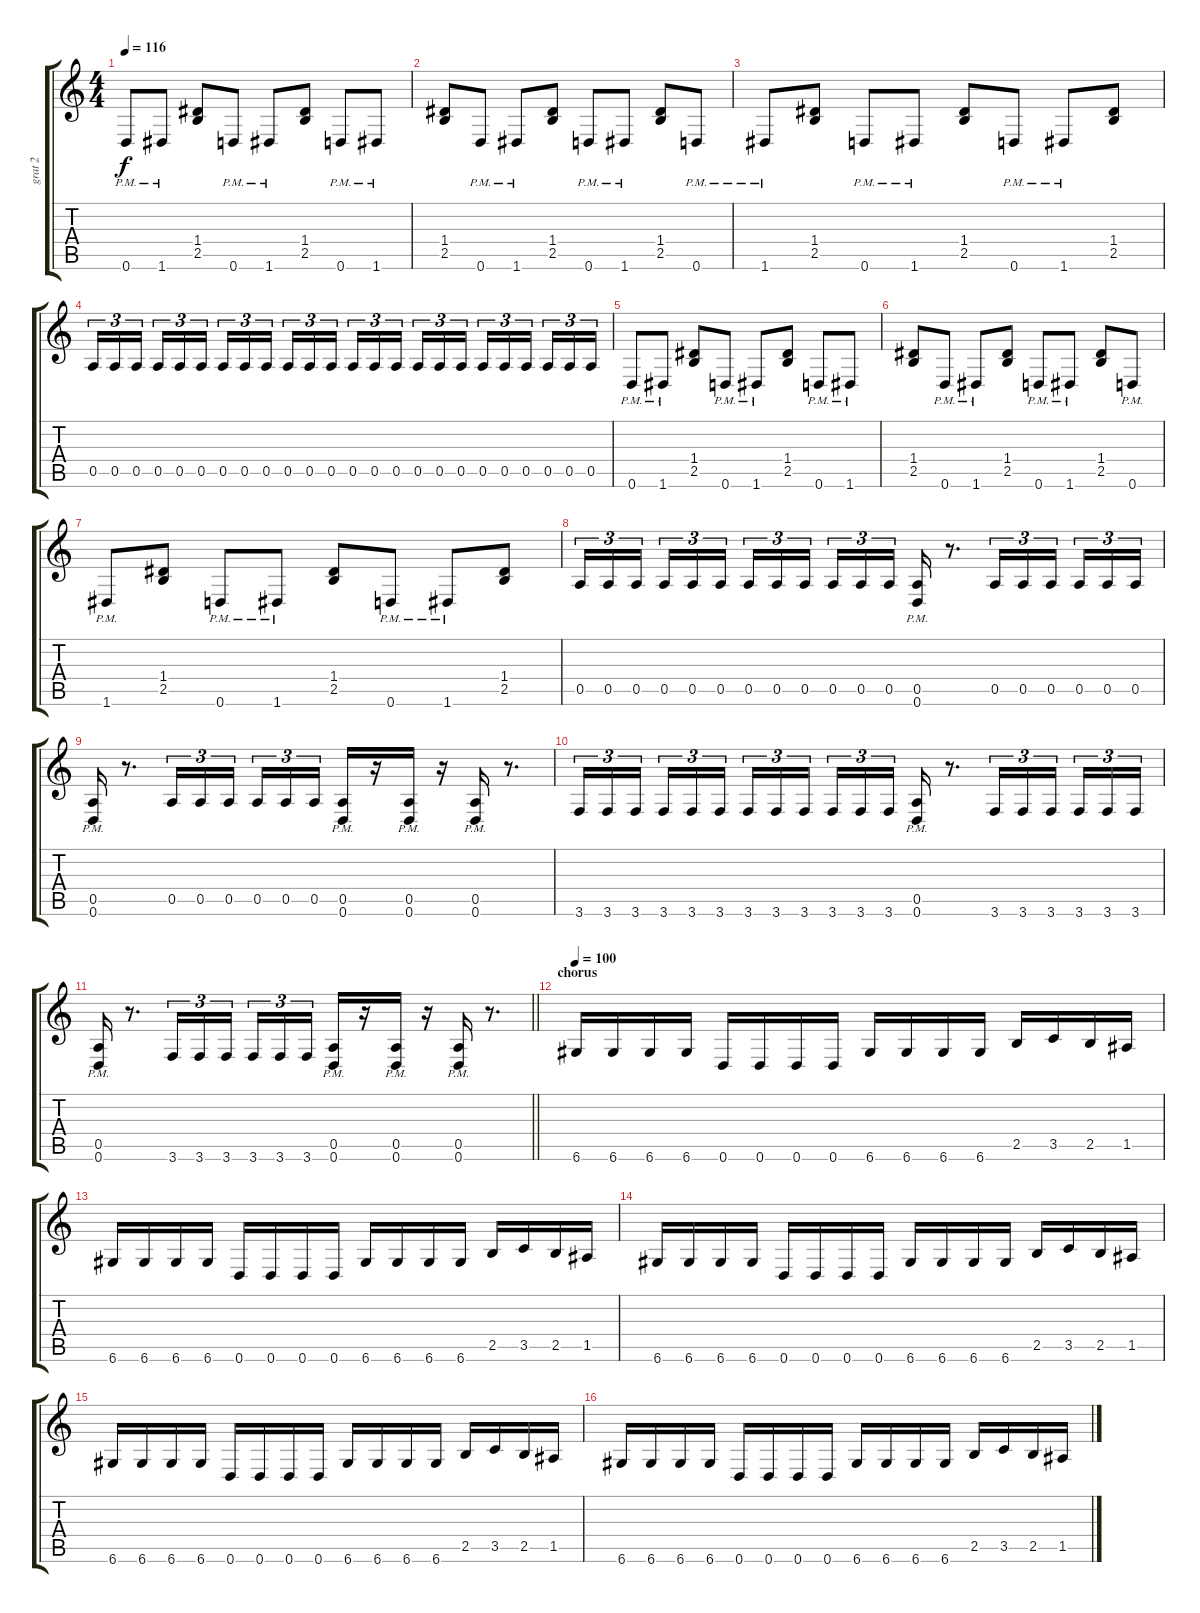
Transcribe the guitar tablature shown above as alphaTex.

\track ("grat 2" "grat 2") {instrument distortionguitar}
\staff {score tabs}
\tuning (E4 B3 G3 D3 A2 D2) {hide}
\ts (4 4)
\tempo 116
\clef g2
\ks c
0.6{pm}.8{dy f} 1.6{pm}.8 (1.4 2.5).8 0.6{pm}.8 1.6{pm}.8 (1.4 2.5).8 0.6{pm}.8 1.6{pm}.8 |
(1.4 2.5).8 0.6{pm}.8 1.6{pm}.8 (1.4 2.5).8 0.6{pm}.8 1.6{pm}.8 (1.4 2.5).8 0.6{pm}.8 |
1.6{pm}.8 (1.4 2.5).8 0.6{pm}.8 1.6{pm}.8 (1.4 2.5).8 0.6{pm}.8 1.6{pm}.8 (1.4 2.5).8 |
0.5.16{tu (3 2)} 0.5.16{tu (3 2)} 0.5.16{tu (3 2) beam splitsecondary} 0.5.16{tu (3 2)} 0.5.16{tu (3 2)} 0.5.16{tu (3 2)} 0.5.16{tu (3 2)} 0.5.16{tu (3 2)} 0.5.16{tu (3 2) beam splitsecondary} 0.5.16{tu (3 2)} 0.5.16{tu (3 2)} 0.5.16{tu (3 2)} 0.5.16{tu (3 2)} 0.5.16{tu (3 2)} 0.5.16{tu (3 2) beam splitsecondary} 0.5.16{tu (3 2)} 0.5.16{tu (3 2)} 0.5.16{tu (3 2)} 0.5.16{tu (3 2)} 0.5.16{tu (3 2)} 0.5.16{tu (3 2) beam splitsecondary} 0.5.16{tu (3 2)} 0.5.16{tu (3 2)} 0.5.16{tu (3 2)} |
0.6{pm}.8 1.6{pm}.8 (1.4 2.5).8 0.6{pm}.8 1.6{pm}.8 (1.4 2.5).8 0.6{pm}.8 1.6{pm}.8 |
(1.4 2.5).8 0.6{pm}.8 1.6{pm}.8 (1.4 2.5).8 0.6{pm}.8 1.6{pm}.8 (1.4 2.5).8 0.6{pm}.8 |
1.6{pm}.8 (1.4 2.5).8 0.6{pm}.8 1.6{pm}.8 (1.4 2.5).8 0.6{pm}.8 1.6{pm}.8 (1.4 2.5).8 |
0.5.16{tu (3 2)} 0.5.16{tu (3 2)} 0.5.16{tu (3 2) beam splitsecondary} 0.5.16{tu (3 2)} 0.5.16{tu (3 2)} 0.5.16{tu (3 2)} 0.5.16{tu (3 2)} 0.5.16{tu (3 2)} 0.5.16{tu (3 2) beam splitsecondary} 0.5.16{tu (3 2)} 0.5.16{tu (3 2)} 0.5.16{tu (3 2)} (0.5{pm} 0.6{pm}).16 r.8{d} 0.5.16{tu (3 2)} 0.5.16{tu (3 2)} 0.5.16{tu (3 2) beam splitsecondary} 0.5.16{tu (3 2)} 0.5.16{tu (3 2)} 0.5.16{tu (3 2)} |
(0.5{pm} 0.6{pm}).16 r.8{d} 0.5.16{tu (3 2)} 0.5.16{tu (3 2)} 0.5.16{tu (3 2) beam splitsecondary} 0.5.16{tu (3 2)} 0.5.16{tu (3 2)} 0.5.16{tu (3 2)} (0.5{pm} 0.6{pm}).16 r.16 (0.5{pm} 0.6{pm}).16 r.16 (0.5{pm} 0.6{pm}).16 r.8{d} |
3.6.16{tu (3 2)} 3.6.16{tu (3 2)} 3.6.16{tu (3 2) beam splitsecondary} 3.6.16{tu (3 2)} 3.6.16{tu (3 2)} 3.6.16{tu (3 2)} 3.6.16{tu (3 2)} 3.6.16{tu (3 2)} 3.6.16{tu (3 2) beam splitsecondary} 3.6.16{tu (3 2)} 3.6.16{tu (3 2)} 3.6.16{tu (3 2)} (0.5{pm} 0.6{pm}).16 r.8{d} 3.6.16{tu (3 2)} 3.6.16{tu (3 2)} 3.6.16{tu (3 2) beam splitsecondary} 3.6.16{tu (3 2)} 3.6.16{tu (3 2)} 3.6.16{tu (3 2)} |
\barLineRight lightlight
(0.5{pm} 0.6{pm}).16 r.8{d} 3.6.16{tu (3 2)} 3.6.16{tu (3 2)} 3.6.16{tu (3 2) beam splitsecondary} 3.6.16{tu (3 2)} 3.6.16{tu (3 2)} 3.6.16{tu (3 2)} (0.5{pm} 0.6{pm}).16 r.16 (0.5{pm} 0.6{pm}).16 r.16 (0.5{pm} 0.6{pm}).16 r.8{d} |
\section ("" "chorus")
\tempo 100
6.6.16 6.6.16 6.6.16 6.6.16 0.6.16 0.6.16 0.6.16 0.6.16 6.6.16 6.6.16 6.6.16 6.6.16 2.5.16 3.5.16 2.5.16 1.5.16 |
6.6.16 6.6.16 6.6.16 6.6.16 0.6.16 0.6.16 0.6.16 0.6.16 6.6.16 6.6.16 6.6.16 6.6.16 2.5.16 3.5.16 2.5.16 1.5.16 |
6.6.16 6.6.16 6.6.16 6.6.16 0.6.16 0.6.16 0.6.16 0.6.16 6.6.16 6.6.16 6.6.16 6.6.16 2.5.16 3.5.16 2.5.16 1.5.16 |
6.6.16 6.6.16 6.6.16 6.6.16 0.6.16 0.6.16 0.6.16 0.6.16 6.6.16 6.6.16 6.6.16 6.6.16 2.5.16 3.5.16 2.5.16 1.5.16 |
6.6.16 6.6.16 6.6.16 6.6.16 0.6.16 0.6.16 0.6.16 0.6.16 6.6.16 6.6.16 6.6.16 6.6.16 2.5.16 3.5.16 2.5.16 1.5.16
